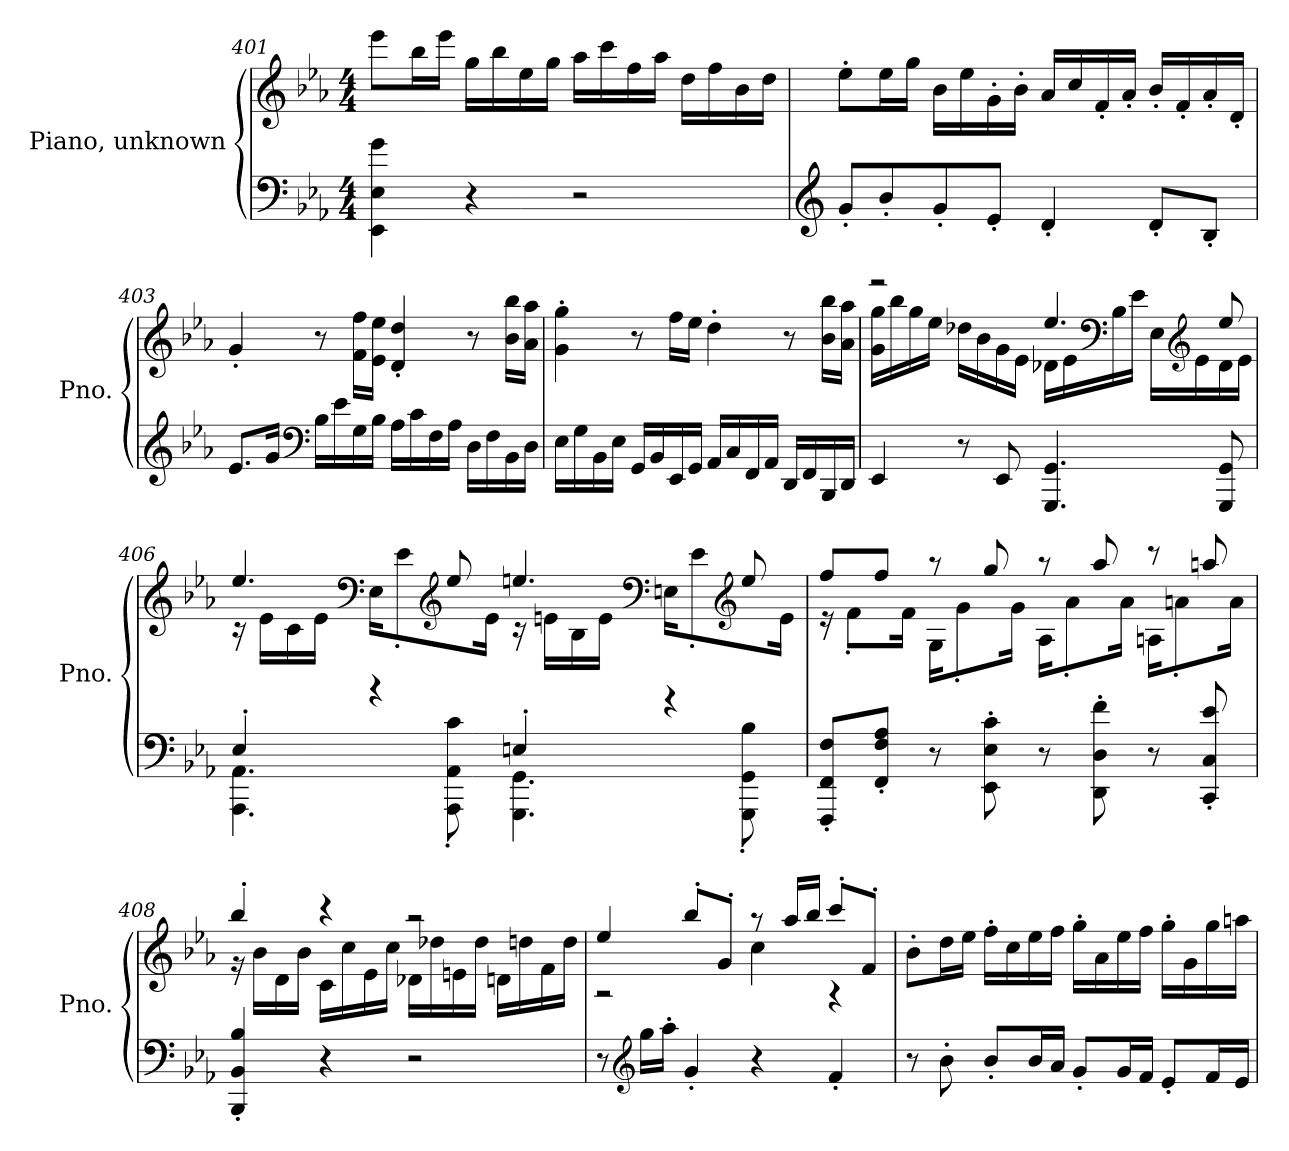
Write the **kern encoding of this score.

**kern	**kern
*part1	*part1
*staff2	*staff1
*I"Piano, unknown	*
*I'Pno.	*
!!LO:LB:g=z
*clefF4	*clefG2
*k[b-e-a-]	*k[b-e-a-]
*M4/4	*M4/4
=401	=401
4EE-\ 4E-\ 4g\	8eee-\L
.	16bb-\L
.	16eee-\JJ
4r	16gg\LL
.	16bb-\
.	16ee-\
.	16gg\JJ
2r	16aa-\LL
.	16ccc\
.	16ff\
.	16aa-\JJ
.	16dd\LL
.	16ff\
.	16b-\
.	16dd\JJ
=402	=402
*clefG2	*
8g'/L	8ee-'\L
8b-'/	16ee-\L
.	16gg\JJ
8g'/	16b-\LL
.	16ee-\
8e-'/J	16g'\
.	16b-'\JJ
4d'/	16a-/LL
.	16cc/
.	16f'/
.	16a-'/JJ
8d'/L	16b-'/LL
.	16f'/
8B-'/J	16a-'/
.	16d'/JJ
!!LO:LB:g=z
=403	=403
8.e-/L	4g'/
16g/Jk	.
*clefF4	*
16B-\LL	8r
16e-\	.
16G\	16f\ 16ff\LL
16B-\JJ	16e-\ 16ee-\JJ
16A-\LL	4d/' 4dd/'
16c\	.
16F\	.
16A-\JJ	.
16D\LL	8r
16F\	.
16BB-\	16b-\ 16bb-\LL
16D\JJ	16a-\ 16aa-\JJ
=404	=404
16E-\LL	4g\' 4gg\'
16G\	.
16BB-\	.
16E-\JJ	.
16GG/LL	8r
16BB-/	.
16EE-/	16ff\LL
16GG/JJ	16ee-\JJ
16AA-/LL	4dd'\
16C/	.
16FF/	.
16AA-/JJ	.
16DD/LL	8r
16FF/	.
16BBB-/	16b-\ 16bb-\LL
16DD/JJ	16a-\ 16aa-\JJ
!!LO:PB:g=z
=405	=405
*	*^
4EE-/	2r	16g\ 16gg\LL
.	.	16bb-\
.	.	16gg\
.	.	16ee-\JJ
8r	.	16dd-X\LL
.	.	16b-\
8EE-/	.	16g\
.	.	16e-\JJ
4.GGG/ 4.GG/	4.ee-/	16d-X\LL
.	.	16e-\
*	*clefF4	*
.	.	16B-\
.	.	16e-\JJ
.	.	16E-\LL
*	*clefG2	*
.	.	16e-\
8GGG/ 8GG/	8ee-/	16d-\
.	.	16e-\JJ
!!LO:LB:g=z	!!
=406	=406	=406
*^	*	*
4E-'/	4.AAA-\ 4.AA-\	4.ee-/	16r
.	.	.	16e-\LL
.	.	.	16c\
.	.	.	16e-\JJ
*	*	*clefF4	*
4r	.	.	16E-\KL
.	.	.	8e-'\
*	*	*clefG2	*
.	8AAA-\' 8AA-\' 8c\'	8ee-/	.
.	.	.	16e-\Jk
4En'/	4.GGG\ 4.GG\	4.een/	16r
.	.	.	16en\LL
.	.	.	16B-\
.	.	.	16e\JJ
*	*	*clefF4	*
4r	.	.	16En\KL
.	.	.	8e'\
*	*	*clefG2	*
.	8GGG\' 8GG\' 8B-\'	8ee/	.
.	.	.	16e\Jk
*v	*v	*	*
!!LO:LB:g=z	!!
=407	=407	=407
8FFF/' 8FF/' 8F/'L	8ff/L	16r
.	.	8f'\L
8FF/' 8F/' 8A-/'J	8ff/J	.
.	.	16f\Jk
8r	8r	16G\KL
.	.	8g'\
8EE-\' 8E-\' 8c\'	8gg/	.
.	.	16g\Jk
8r	8r	16A-\KL
.	.	8a-'\
8DD\' 8D\' 8f\'	8aa-/	.
.	.	16a-\Jk
8r	8r	16An\KL
.	.	8an'\
8CC/' 8C/' 8e-/'	8aan/	.
.	.	16a\Jk
=408	=408	=408
4BBB-/' 4BB-/' 4B-/'	4bb-'/	16r
.	.	16b-\LL
.	.	16d\
.	.	16b-\JJ
4r	4r	16c\LL
.	.	16cc\
.	.	16e-\
.	.	16cc\JJ
2r	2r	16d-X\LL
.	.	16dd-X\
.	.	16en\
.	.	16dd-\JJ
.	.	16dn\LL
.	.	16ddn\
.	.	16f\
.	.	16dd\JJ
!!LO:LB:g=z	!!
=409	=409	=409
8r	4ee-/	2r
*clefG2	*	*
16gg\LL	.	.
16aa-'\JJ	.	.
4g'/	8bb-'/L	.
.	8g'/J	.
4r	8r	4cc\
.	16aa-/LL	.
.	16bb-/JJ	.
4f'/	8ccc'/L	4r
.	8f'/J	.
*	*v	*v
=410	=410
8r	8b-'\L
8b-'\	16dd\L
.	16ee-\JJ
8b-'/L	16ff'\LL
.	16cc\
16b-/L	16ee-\
16a-/JJ	16ff\JJ
8g'/L	16gg'\LL
.	16a-\
16g/L	16ee-\
16f/JJ	16ff\JJ
8e-'/L	16gg'\LL
.	16g\
16f/L	16gg\
16e-/JJ	16aan\JJ
=	=
*-	*-
